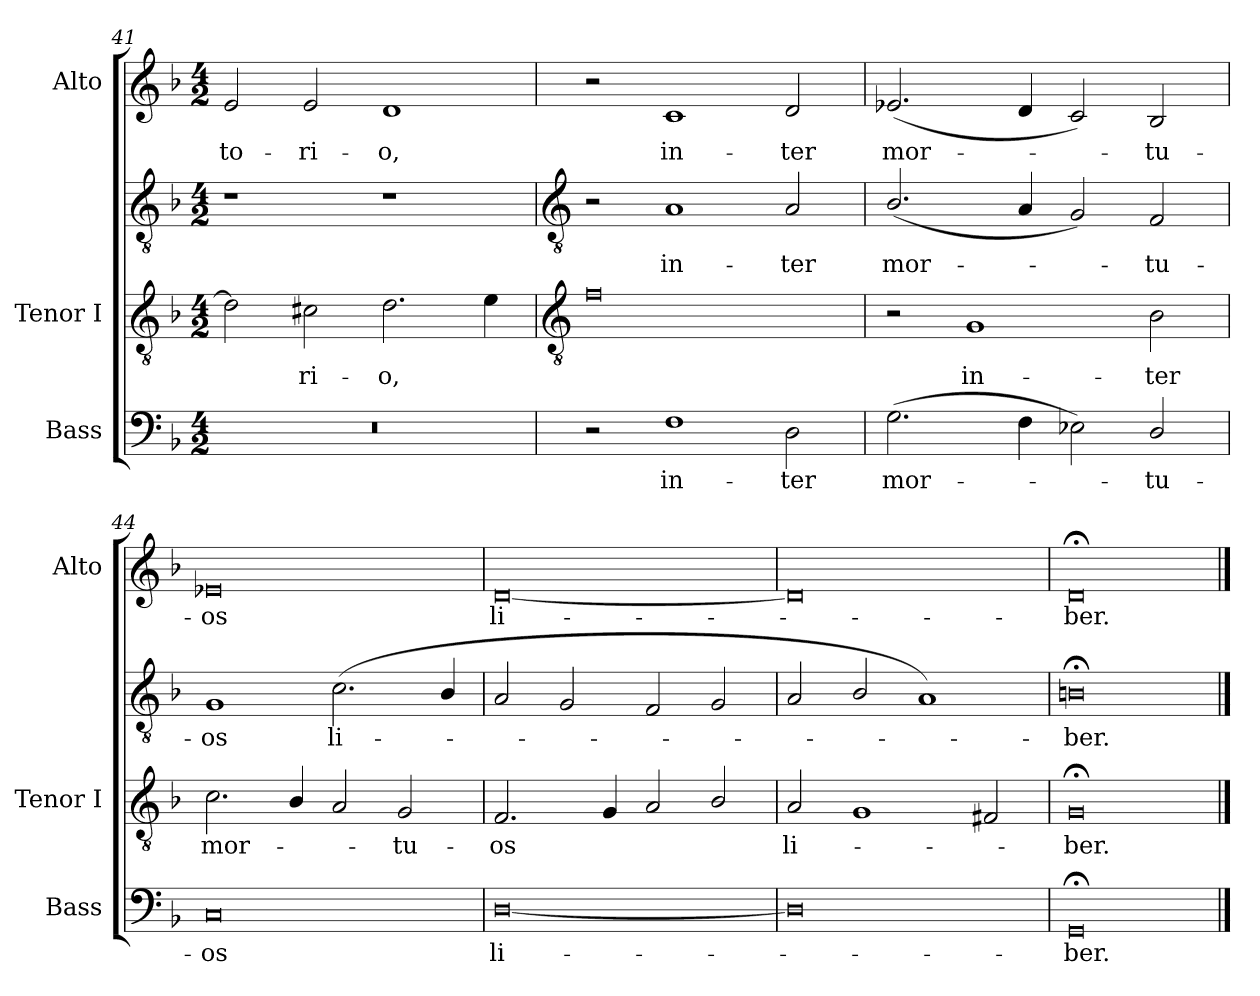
**kern	**text	**kern	**text	**kern	**text	**kern	**text
*part3	*part3	*part2	*part2	*part2	*part2	*part1	*part1
*staff4	*staff4	*staff3	*staff3	*staff2	*staff2	*staff1	*staff1
*I"Bass	*	*I"Tenor I	*	*	*	*I"Alto	*
*I'Bass	*	*I'Tenor I	*	*	*	*I'Alto	*
*clefF4	*	*clefGv2	*	*clefGv2	*	*clefG2	*
*k[b-]	*	*k[b-]	*	*k[b-]	*	*k[b-]	*
*F:	*	*F:	*	*F:	*	*F:	*
*M4/2	*	*M4/2	*	*M4/2	*	*M4/2	*
=41	=41	=41	=41	=41	=41	=41	=41
!	!	!	!	!	!	!	!LO:LY:b
0r	.	2d]	.	1r	.	2e	-to-
!	!	!	!LO:LY:b	!	!	!	!LO:LY:b
.	.	2c#X	ri-	.	.	2e	-ri-
!	!	!	!LO:LY:b	!	!	!	!LO:LY:b
.	.	2.d	-o,	1r	.	1d	-o,
.	.	4e	.	.	.	.	.
!!LO:LB:g=z
=42	=42	=42	=42	=42	=42	=42	=42
*	*	*clefGv2	*	*clefGv2	*	*	*
2r	.	0f	.	2r	.	2r	.
!	!LO:LY:b	!	!	!	!LO:LY:b	!	!LO:LY:b
1F	in-	.	.	1A	in-	1c	in-
!	!LO:LY:b	!	!	!	!LO:LY:b	!	!LO:LY:b
2D	-ter	.	.	2A	-ter	2d	-ter
=43	=43	=43	=43	=43	=43	=43	=43
!	!LO:LY:b	!	!	!	!LO:LY:b	!	!LO:LY:b
(>2.G	mor-	2r	.	(<2.B-/	mor-	(<2.e-X	mor-
!	!	!	!LO:LY:b	!	!	!	!
.	.	1G	-in-	.	.	.	.
4F	.	.	.	4A	.	4d	.
2E-X)	.	.	.	2G)	.	2c)	.
!	!LO:LY:b	!	!LO:LY:b	!	!LO:LY:b	!	!LO:LY:b
2D/	tu-	2B-	-ter	2F	tu-	2B-	tu-
=44	=44	=44	=44	=44	=44	=44	=44
!	!LO:LY:b	!	!LO:LY:b	!	!LO:LY:b	!	!LO:LY:b
0C	-os	2.c	mor-	1G	os	0e-X	-os
.	.	4B-/	.	.	.	.	.
!	!	!	!	!	!LO:LY:b	!	!
.	.	2A	.	(<2.c	li-	.	.
!	!	!	!LO:LY:b	!	!	!	!
.	.	2G	tu-	.	.	.	.
.	.	.	.	4B-/	.	.	.
=45	=45	=45	=45	=45	=45	=45	=45
!	!LO:LY:b	!	!LO:LY:b	!	!	!	!LO:LY:b
[0D/	li-	2.F	-os	2A	.	[0d	li-
.	.	.	.	2G	.	.	.
.	.	4G	.	.	.	.	.
.	.	2A	.	2F	.	.	.
.	.	2B-/	.	2G	.	.	.
=46	=46	=46	=46	=46	=46	=46	=46
!	!	!	!LO:LY:b	!	!	!	!
0D]	.	2A	li-	2A	.	0d]	.
.	.	1G	.	2B-/	.	.	.
.	.	.	.	1A)	.	.	.
.	.	2F#X	.	.	.	.	.
=47	=47	=47	=47	=47	=47	=47	=47
!	!LO:LY:b	!	!LO:LY:b	!	!LO:LY:b	!	!LO:LY:b
0GG;<	ber.	0G;<	ber.	0Bn;<	ber.	0d;<	ber.
==	==	==	==	==	==	==	==
*-	*-	*-	*-	*-	*-	*-	*-
